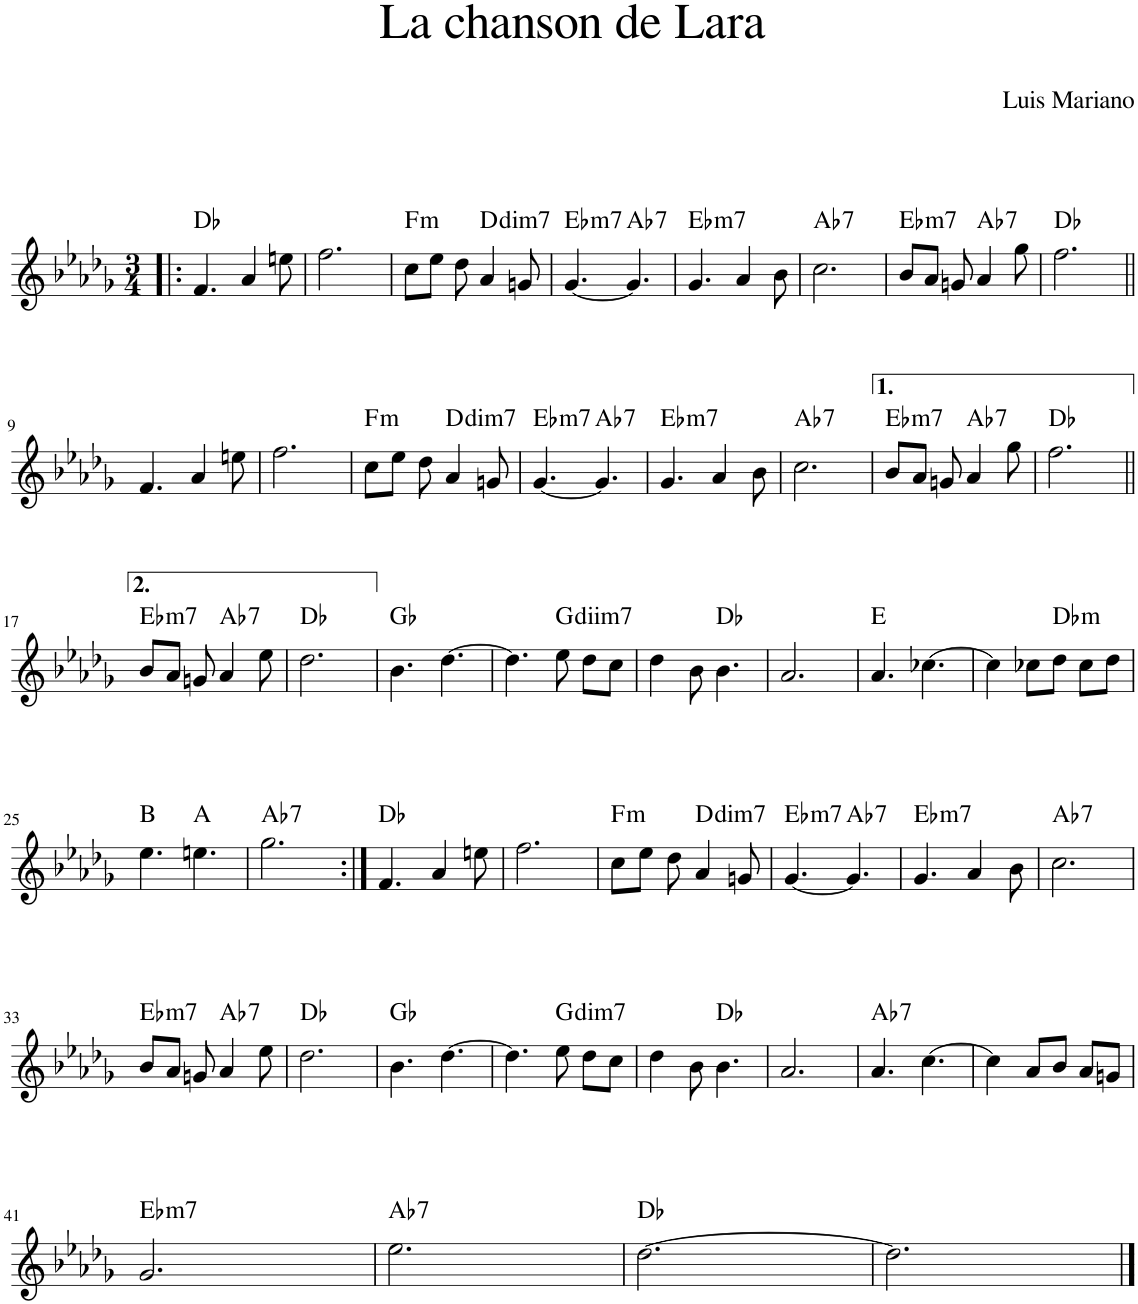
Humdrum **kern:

**kern	**harte
*part1	*part1
*staff1	*
*I"Piano	*
*I'Pno.	*
*clefG2	*
*k[b-e-a-d-g-]	*
*M3/4	*
=1!|:	=1!|:
4.f/	Db:maj
4a-/	.
8een\	.
=2	=2
2.ff\	.
=3	=3
!	!LO:H:kt=m
8cc\L	F:min
8ee-\J	.
8dd-\	.
!	!LO:H:kt=dim7
4a-/	D:dim7
8gn/	.
=4	=4
!	!LO:H:kt=m7
[4.g-/	Eb:min7
!	!LO:H:kt=7
4.g-/]	Ab:7
=5	=5
!	!LO:H:kt=m7
4.g-/	Eb:min7
4a-/	.
8b-\	.
=6	=6
!	!LO:H:kt=7
2.cc\	Ab:7
=7	=7
!	!LO:H:kt=m7
8b-/L	Eb:min7
8a-/J	.
8gn/	.
!	!LO:H:kt=7
4a-/	Ab:7
8gg-\	.
=8	=8
2.ff\	Db:maj
!!LO:LB:g=z
=9||	=9||
4.f/	.
4a-/	.
8een\	.
=10	=10
2.ff\	.
=11	=11
!	!LO:H:kt=m
8cc\L	F:min
8ee-\J	.
8dd-\	.
!	!LO:H:kt=dim7
4a-/	D:dim7
8gn/	.
=12	=12
!	!LO:H:kt=m7
[4.g-/	Eb:min7
!	!LO:H:kt=7
4.g-/]	Ab:7
=13	=13
!	!LO:H:kt=m7
4.g-/	Eb:min7
4a-/	.
8b-\	.
=14	=14
!	!LO:H:kt=7
2.cc\	Ab:7
=15	=15
!	!LO:H:kt=m7
8b-/L	Eb:min7
8a-/J	.
8gn/	.
!	!LO:H:kt=7
4a-/	Ab:7
8gg-\	.
=16	=16
2.ff\	Db:maj
!!LO:LB:g=z
=17||	=17||
!	!LO:H:kt=m7
8b-/L	Eb:min7
8a-/J	.
8gn/	.
!	!LO:H:kt=7
4a-/	Ab:7
8ee-\	.
=18	=18
2.dd-\	Db:maj
=19	=19
4.b-\	Gb:maj
[4.dd-\	.
=20	=20
4.dd-\]	.
!	!LO:H:kt=diim
8ee-\	.
8dd-\L	.
8cc\J	.
=21	=21
4dd-\	.
8b-\	.
4.b-\	Db:maj
=22	=22
2.a-/	.
=23	=23
4.a-/	E:maj
[4.cc-X\	.
=24	=24
4cc-\]	.
8cc-X\L	.
!	!LO:H:kt=m
8dd-\J	Db:min
8cc-\L	.
8dd-\J	.
!!LO:LB:g=z
=25	=25
4.ee-\	B:maj
4.een\	A:maj
=26	=26
!	!LO:H:kt=7
2.gg-\	Ab:7
=27:|!	=27:|!
4.f/	Db:maj
4a-/	.
8een\	.
=28	=28
2.ff\	.
=29	=29
!	!LO:H:kt=m
8cc\L	F:min
8ee-\J	.
8dd-\	.
!	!LO:H:kt=dim7
4a-/	D:dim7
8gn/	.
=30	=30
!	!LO:H:kt=m7
[4.g-/	Eb:min7
!	!LO:H:kt=7
4.g-/]	Ab:7
=31	=31
!	!LO:H:kt=m7
4.g-/	Eb:min7
4a-/	.
8b-\	.
=32	=32
!	!LO:H:kt=7
2.cc\	Ab:7
!!LO:LB:g=z
=33	=33
!	!LO:H:kt=m7
8b-/L	Eb:min7
8a-/J	.
8gn/	.
!	!LO:H:kt=7
4a-/	Ab:7
8ee-\	.
=34	=34
2.dd-\	Db:maj
=35	=35
4.b-\	Gb:maj
[4.dd-\	.
=36	=36
4.dd-\]	.
!	!LO:H:kt=dim7
8ee-\	G:dim7
8dd-\L	.
8cc\J	.
=37	=37
4dd-\	.
8b-\	.
4.b-\	Db:maj
=38	=38
2.a-/	.
=39	=39
!	!LO:H:kt=7
4.a-/	Ab:7
[4.cc\	.
=40	=40
4cc\]	.
8a-/L	.
8b-/J	.
8a-/L	.
8gn/J	.
!!LO:LB:g=z
=41	=41
!	!LO:H:kt=m7
2.g-/	Eb:min7
=42	=42
!	!LO:H:kt=7
2.ee-\	Ab:7
=43	=43
[2.dd-\	Db:maj
=44	=44
2.dd-\]	.
==	==
*-	*-
